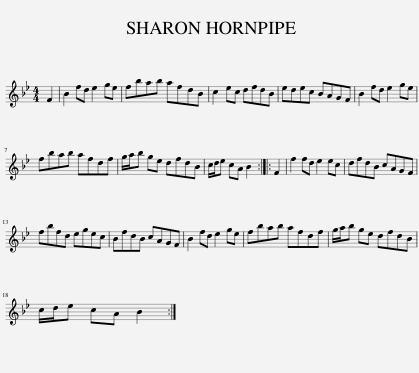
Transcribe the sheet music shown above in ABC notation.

X:1
L:1/8
M:4/4
I:linebreak $
K:Bb
V:1 treble
V:1
 F2 | B2 fd e2 ge | fbab afdB | c2 ec dfdB | edec BAGF | %5
 B2 fd e2 ge |$ fbab afdf | g/a/b ge dfdB | c/d/e cA B2 :: F2 | %10
 f2 fd e2 ec | dfdB cAGF |$ fbfd egec | BfdB cAGF | B2 fd e2 ge | %15
 fbab afdf | g/a/b ge dfdB |$ c/d/e cA B2 :| %18
